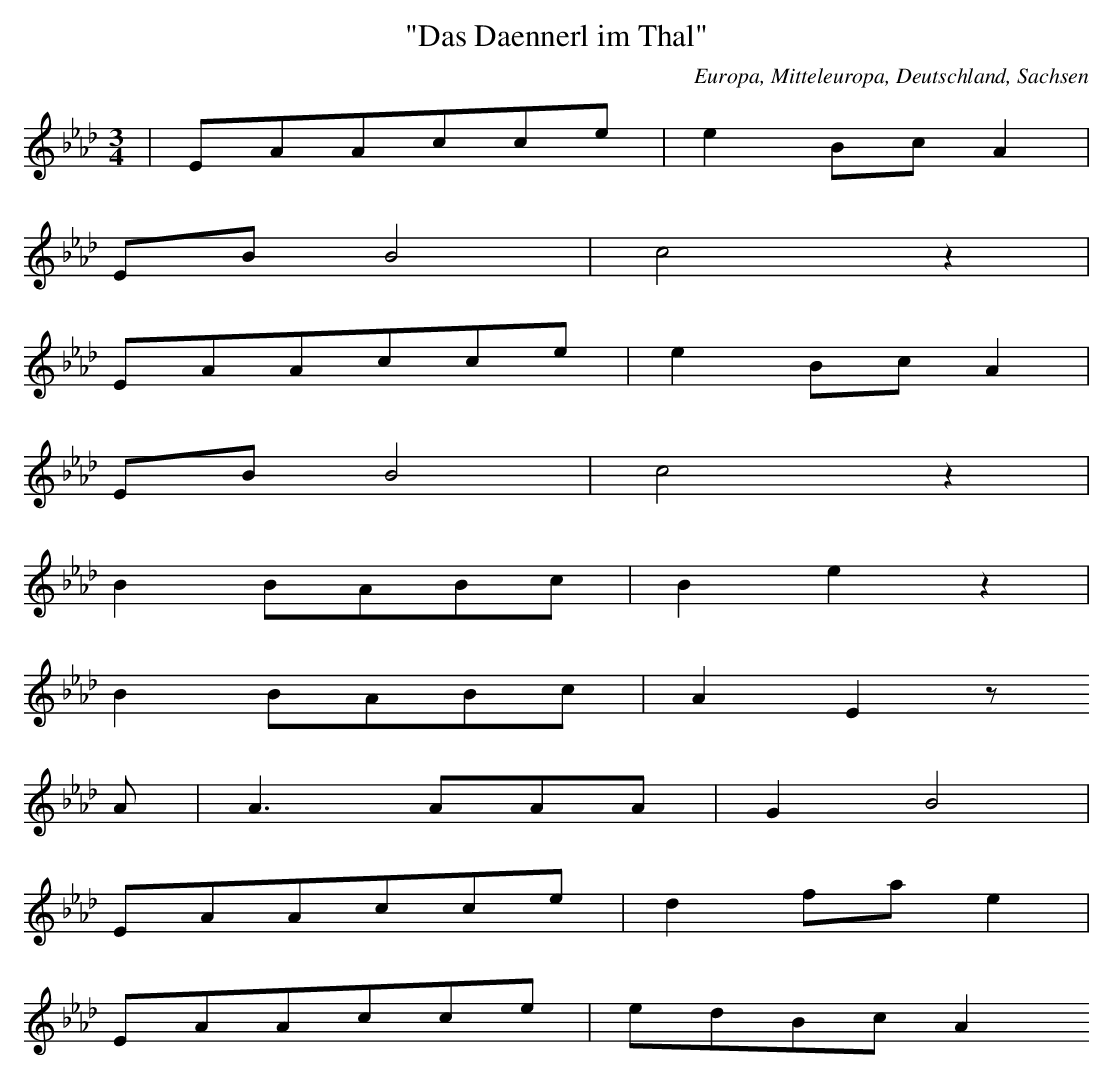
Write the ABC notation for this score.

X:1
T: "Das Daennerl im Thal"
O: Europa, Mitteleuropa, Deutschland, Sachsen
M: 3/4
L: 1/8
K: Ab
 | EAAcce | e2BcA2 |
EBB4 | c4z2 |
EAAcce | e2BcA2 |
EBB4 | c4z2 |
B2BABc | B2e2z2 |
B2BABc | A2E2z
A | A3AAA | G2B4 |
EAAcce | d2fae2 |
EAAcce | edBcA2
